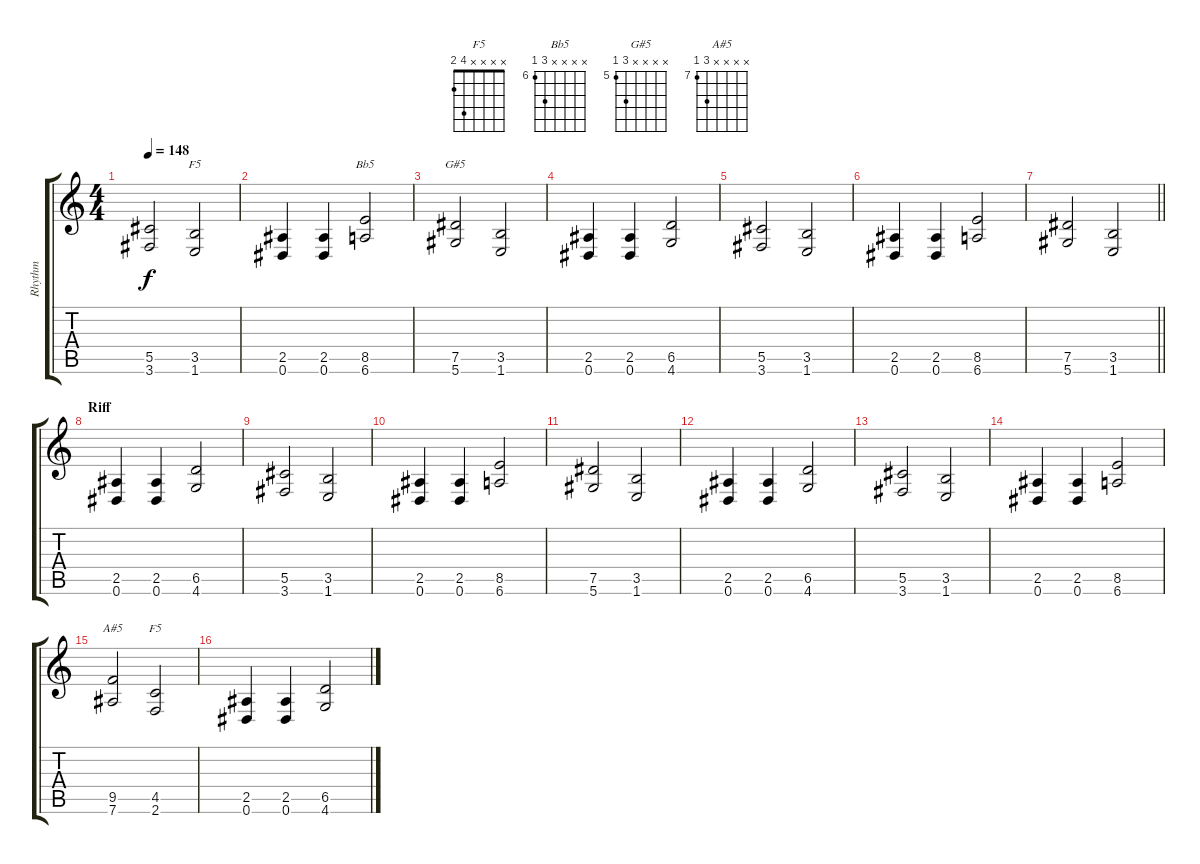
\track ("Rhythm" "Rhythm") {instrument distortionguitar}
\staff {score tabs}
\tuning (Eb4 Bb3 Gb3 Db3 Ab2 Eb2) {hide}
\chord ("F5" x x x x 3 1)
\chord ("Bb5" x x x x 8 6) {firstfret 6}
\chord ("G#5" x x x x 7 5) {firstfret 5}
\chord ("A#5" x x x x 9 7) {firstfret 7}
\chord ("F5" x x x x 4 2)
\ts (4 4)
\tempo 148
\clef g2
\ks c
(5.5 3.6).2{dy f} (3.5 1.6).2{ch "F5"} |
(2.5 0.6).4 (2.5 0.6).4 (8.5 6.6).2{ch "Bb5"} |
(7.5 5.6).2{ch "G#5"} (3.5 1.6).2 |
(2.5 0.6).4 (2.5 0.6).4 (6.5 4.6).2 |
(5.5 3.6).2 (3.5 1.6).2 |
(2.5 0.6).4 (2.5 0.6).4 (8.5 6.6).2 |
\barLineRight lightlight
(7.5 5.6).2 (3.5 1.6).2 |
\section ("" "Riff")
(2.5 0.6).4 (2.5 0.6).4 (6.5 4.6).2 |
(5.5 3.6).2 (3.5 1.6).2 |
(2.5 0.6).4 (2.5 0.6).4 (8.5 6.6).2 |
(7.5 5.6).2 (3.5 1.6).2 |
(2.5 0.6).4 (2.5 0.6).4 (6.5 4.6).2 |
(5.5 3.6).2 (3.5 1.6).2 |
(2.5 0.6).4 (2.5 0.6).4 (8.5 6.6).2 |
(9.5 7.6).2{ch "A#5"} (4.5 2.6).2{ch "F5"} |
(2.5 0.6).4 (2.5 0.6).4 (6.5 4.6).2
